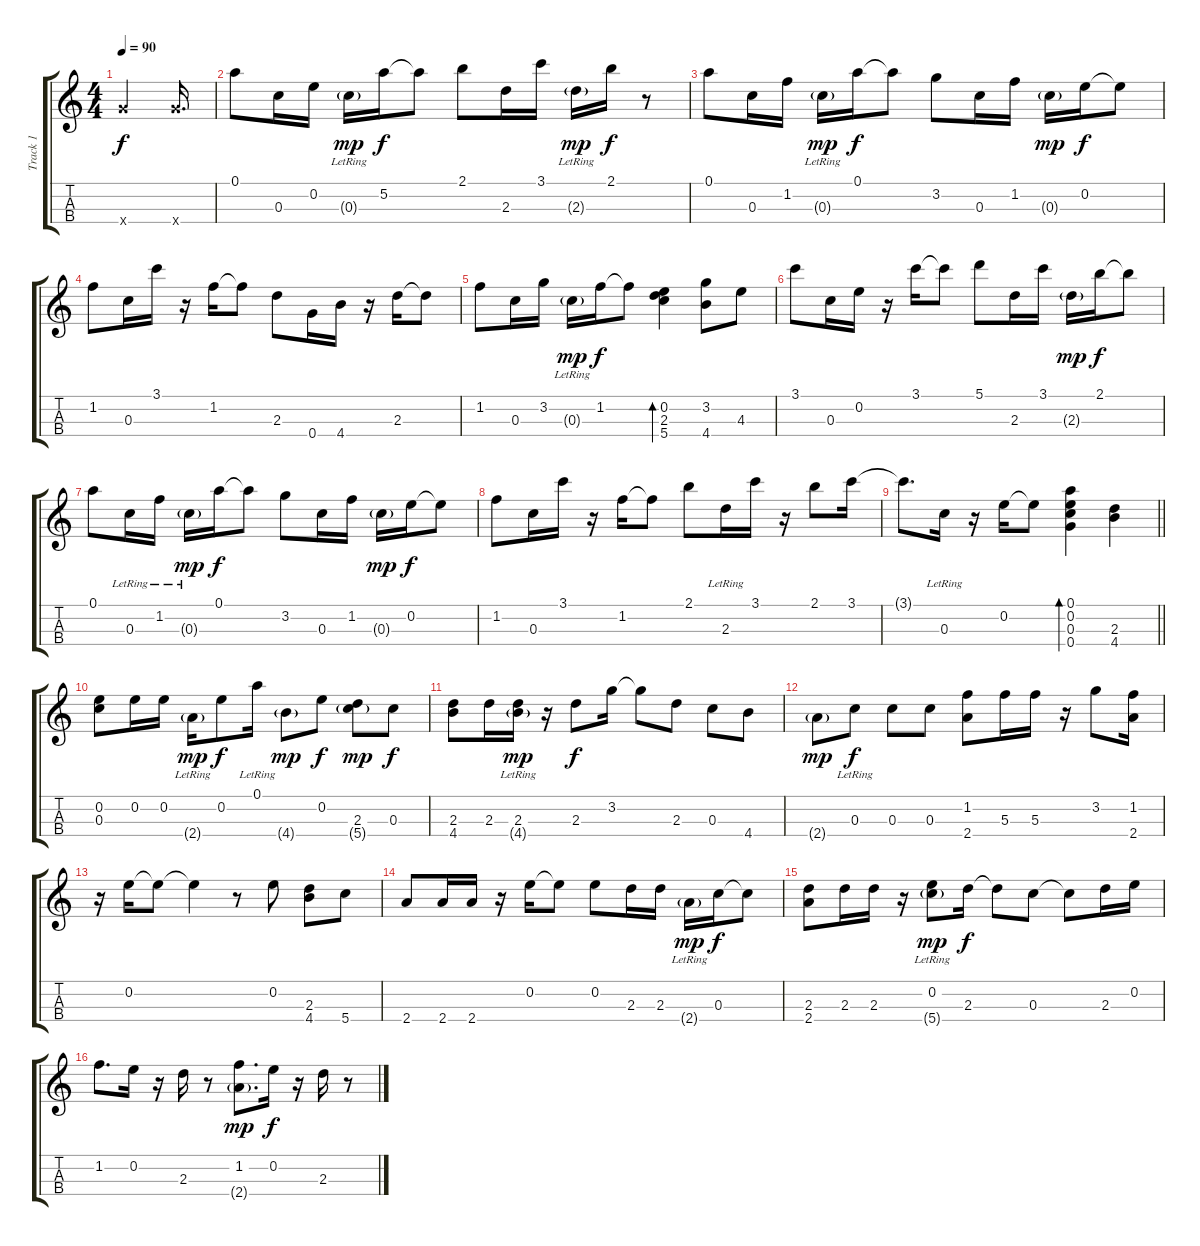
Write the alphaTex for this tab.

\track ("Track 1" "Track 1") {instrument acousticguitarsteel}
\staff {score tabs}
\tuning (A4 E4 C4 G3) {hide}
\ts (4 4)
\tempo 90
\clef g2
\ks c
0.4{x}.4{dy f} 0.4{x}.16{d} |
0.1.8 0.3.16 0.2.16 0.3{g lr}.16{dy mp} 5.2.16{dy f} 5.2{t}.8 2.1.8 2.3.16 3.1.16 2.3{g lr}.16{dy mp} 2.1.16{dy f} r.8 |
0.1.8 0.3.16 1.2.16 0.3{g lr}.16{dy mp} 0.1.16{dy f} 0.1{t}.8 3.2.8 0.3.16 1.2.16 0.3{g}.16{dy mp} 0.2.16{dy f} 0.2{t}.8 |
1.2.8 0.3.16 3.1.16 r.16 1.2.16 1.2{t}.8 2.3.8 0.4.16 4.4.16 r.16 2.3.16 2.3{t}.8 |
1.2.8 0.3.16 3.2.16 0.3{g lr}.16{dy mp} 1.2.16{dy f} 1.2{t}.8 (0.2 2.3 5.4).4{bd 480} (3.2 4.4).8 4.3.8 |
3.1.8 0.3.16 0.2.16 r.16 3.1.16 3.1{t}.8 5.1.8 2.3.16 3.1.16 2.3{g}.16{dy mp} 2.1.16{dy f} 2.1{t}.8 |
0.1.8 0.3{lr}.16 1.2{lr}.16 0.3{g lr}.16{dy mp} 0.1.16{dy f} 0.1{t}.8 3.2.8 0.3.16 1.2.16 0.3{g}.16{dy mp} 0.2.16{dy f} 0.2{t}.8 |
1.2.8 0.3.16 3.1.16 r.16 1.2.16 1.2{t}.8 2.1.8 2.3{lr}.16 3.1.16 r.16 2.1.8 3.1.16 |
\barLineRight lightlight
3.1{t}.8{d} 0.3{lr}.16 r.16 0.2.16 0.2{t}.8 (0.1 0.2 0.3 0.4).4{bd 240} (2.3 4.4).4 |
(0.2 0.3).8 0.2.16 0.2.16 2.4{g lr}.16{dy mp} 0.2.8{dy f} 0.1{lr}.16 4.4{g}.8{dy mp} 0.2.8{dy f} (2.3 5.4{g}).8{dy mp} 0.3.8{dy f} |
(2.3 4.4).8 2.3.16 (2.3 4.4{g lr}).16{dy mp} r.16 2.3.8{dy f} 3.2.16 3.2{t}.8 2.3.8 0.3.8 4.4.8 |
2.4{g}.8{dy mp} 0.3{lr}.8{dy f} 0.3.8 0.3.8 (1.2 2.4).8 5.3.16 5.3.16 r.16 3.2.8 (1.2 2.4).16 |
r.16 0.2.16 0.2{t}.8 0.2{t}.4 r.8 0.2.8 (2.3 4.4).8 5.4.8 |
2.4.8 2.4.16 2.4.16 r.16 0.2.16 0.2{t}.8 0.2.8 2.3.16 2.3.16 2.4{g lr}.16{dy mp} 0.3.16{dy f} 0.3{t}.8 |
(2.3 2.4).8 2.3.16 2.3.16 r.16 (0.2 5.4{g lr}).8{dy mp} 2.3.16{dy f} 2.3{t}.8 0.3.8 0.3{t}.8 2.3.16 0.2.16 |
1.2.8{d} 0.2.16 r.16 2.3.16 r.8 (1.2 2.4{g}).8{d dy mp} 0.2.16{dy f} r.16 2.3.16 r.8
